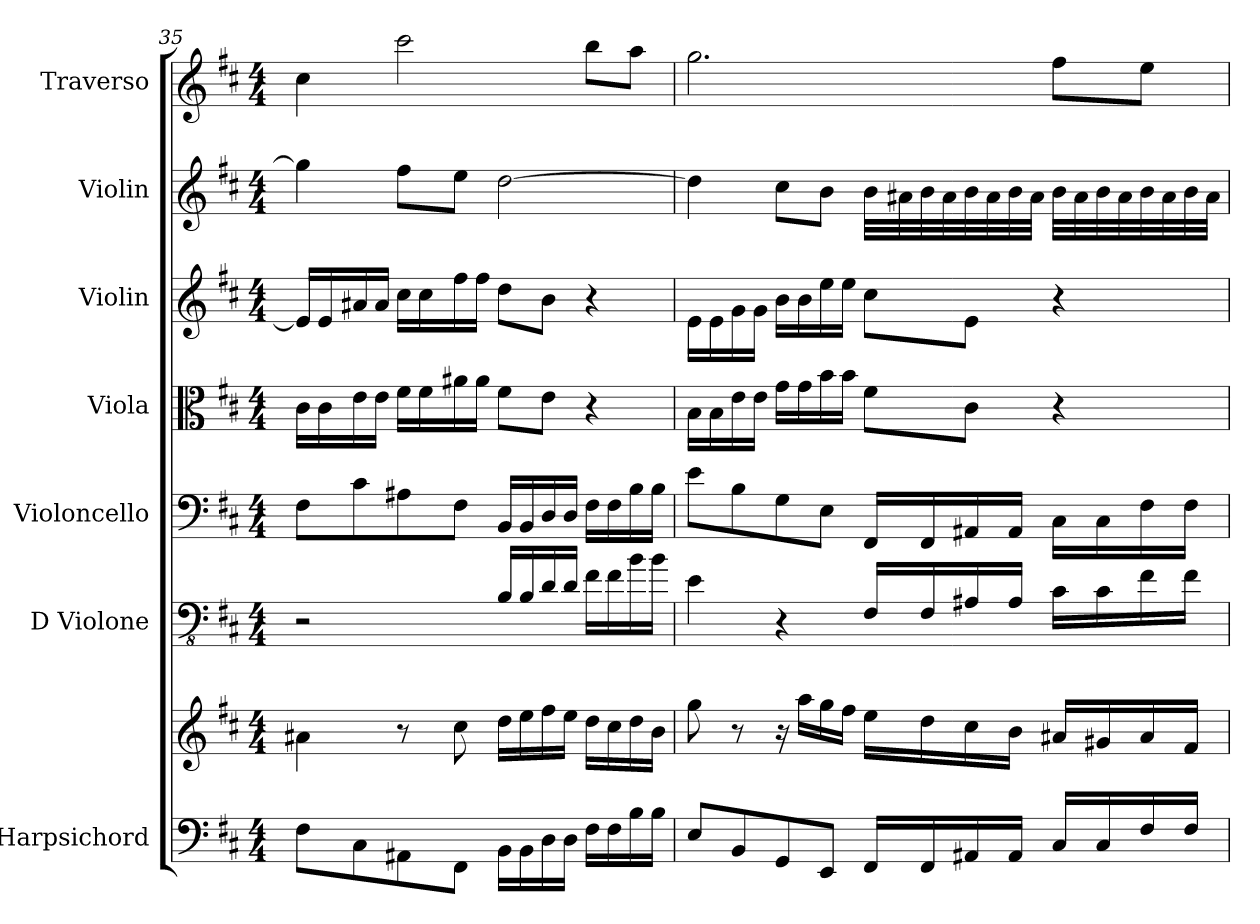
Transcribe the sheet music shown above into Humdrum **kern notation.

**kern	**kern	**kern	**kern	**kern	**kern	**kern	**kern
*part7	*part7	*part6	*part5	*part4	*part3	*part2	*part1
*staff8	*staff7	*staff6	*staff5	*staff4	*staff3	*staff2	*staff1
*I"Harpsichord	*	*I"D Violone	*I"Violoncello	*I"Viola	*I"Violin	*I"Violin	*I"Traverso
*I'Hch.	*	*I'D Vne.	*I'Vc.	*I'Vla.	*I'Vln.	*I'Vln.	*I'Trv.
*clefF4	*clefG2	*clefFv4	*clefF4	*clefC3	*clefG2	*clefG2	*clefG2
*	*	*ITrd7c12	*	*	*	*	*
*k[f#c#]	*k[f#c#]	*k[f#c#]	*k[f#c#]	*k[f#c#]	*k[f#c#]	*k[f#c#]	*k[f#c#]
*M4/4	*M4/4	*M4/4	*M4/4	*M4/4	*M4/4	*M4/4	*M4/4
=35	=35	=35	=35	=35	=35	=35	=35
8F#\L	4a#X\	2r	8F#\L	16c#\LL	16e/LL]	4gg\]	4cc#\
.	.	.	.	16c#\	16e/	.	.
8C#\	.	.	8c#\	16e\	16a#X/	.	.
.	.	.	.	16e\JJ	16a#/JJ	.	.
8AA#X\	8r	.	8A#X\	16f#\LL	16cc#\LL	8ff#\L	2ccc#\
.	.	.	.	16f#\	16cc#\	.	.
8FF#\J	8cc#\	.	8F#\J	16a#X\	16ff#\	8ee\J	.
.	.	.	.	16a#\JJ	16ff#\JJ	.	.
16BB\LL	16dd\LL	16BBB/LL	16BB/LL	8f#\L	8dd\L	[2dd\	.
16BB\	16ee\	16BBB/	16BB/	.	.	.	.
16D\	16ff#\	16DD/	16D/	8e\J	8b\J	.	.
16D\JJ	16ee\JJ	16DD/JJ	16D/JJ	.	.	.	.
16F#\LL	16dd\LL	16FF#\LL	16F#\LL	4r	4r	.	8bb\L
16F#\	16cc#\	16FF#\	16F#\	.	.	.	.
16B\	16dd\	16BB\	16B\	.	.	.	8aa\J
16B\JJ	16b\JJ	16BB\JJ	16B\JJ	.	.	.	.
!!LO:PB:g=z
=36	=36	=36	=36	=36	=36	=36	=36
8E/L	8gg\	4EE\	8e\L	16B\LL	16e\LL	4dd\]	2.gg\
.	.	.	.	16B\	16e\	.	.
8BB/	8r	.	8B\	16e\	16g\	.	.
.	.	.	.	16e\JJ	16g\JJ	.	.
8GG/	16r	4r	8G\	16g\LL	16b\LL	8cc#\L	.
.	16aa\LL	.	.	16g\	16b\	.	.
8EE/J	16gg\	.	8E\J	16b\	16ee\	8b\J	.
.	16ff#\JJ	.	.	16b\JJ	16ee\JJ	.	.
16FF#/LL	16ee\LL	16FFF#/LL	16FF#/LL	8f#\L	8cc#\L	32b\LLL	.
.	.	.	.	.	.	32a#X\	.
16FF#/	16dd\	16FFF#/	16FF#/	.	.	32b\	.
.	.	.	.	.	.	32a#\	.
16AA#X/	16cc#\	16AAA#X/	16AA#X/	8c#\J	8e\J	32b\	.
.	.	.	.	.	.	32a#\	.
16AA#/JJ	16b\JJ	16AAA#/JJ	16AA#/JJ	.	.	32b\	.
.	.	.	.	.	.	32a#\JJJ	.
16C#/LL	16a#X/LL	16CC#\LL	16C#\LL	4r	4r	32b\LLL	8ff#\L
.	.	.	.	.	.	32a#\	.
16C#/	16g#X/	16CC#\	16C#\	.	.	32b\	.
.	.	.	.	.	.	32a#\	.
16F#/	16a#/	16FF#\	16F#\	.	.	32b\	8ee\J
.	.	.	.	.	.	32a#\	.
16F#/JJ	16f#/JJ	16FF#\JJ	16F#\JJ	.	.	32b\	.
.	.	.	.	.	.	32a#\JJJ	.
=	=	=	=	=	=	=	=
*-	*-	*-	*-	*-	*-	*-	*-
